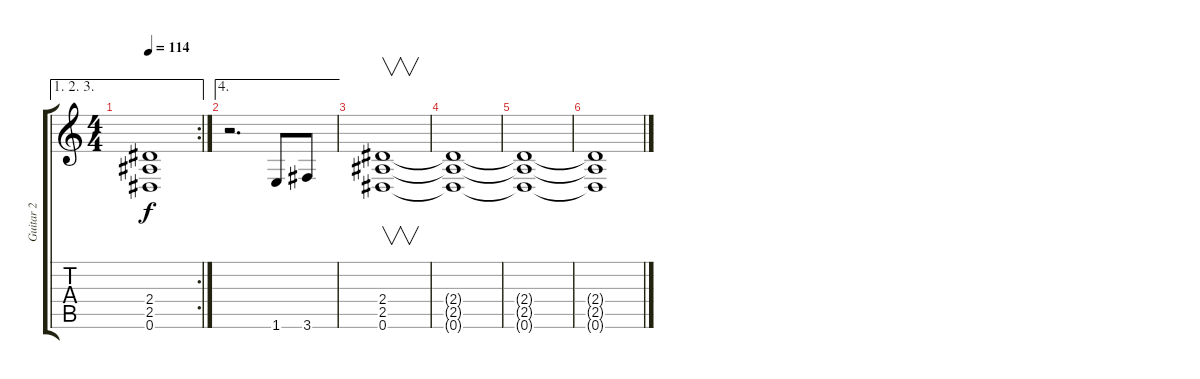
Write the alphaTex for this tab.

\track ("Guitar 2" "Guitar 2") {instrument acousticguitarnylon}
\staff {score tabs}
\tuning (Eb4 Bb3 Gb3 Db3 Ab2 Eb2) {hide}
\ae (1 2 3)
\rc 2
\ts (4 4)
\tempo 114
\clef g2
\ks c
(2.4{t} 2.5{t} 0.6{t}).1{dy f} |
\ae 4
r.2{d} 1.6.8 3.6.8 |
(2.4 2.5 0.6).1{v} |
(2.4{t} 2.5{t} 0.6{t}).1 |
(2.4{t} 2.5{t} 0.6{t}).1 |
(2.4{t} 2.5{t} 0.6{t}).1
